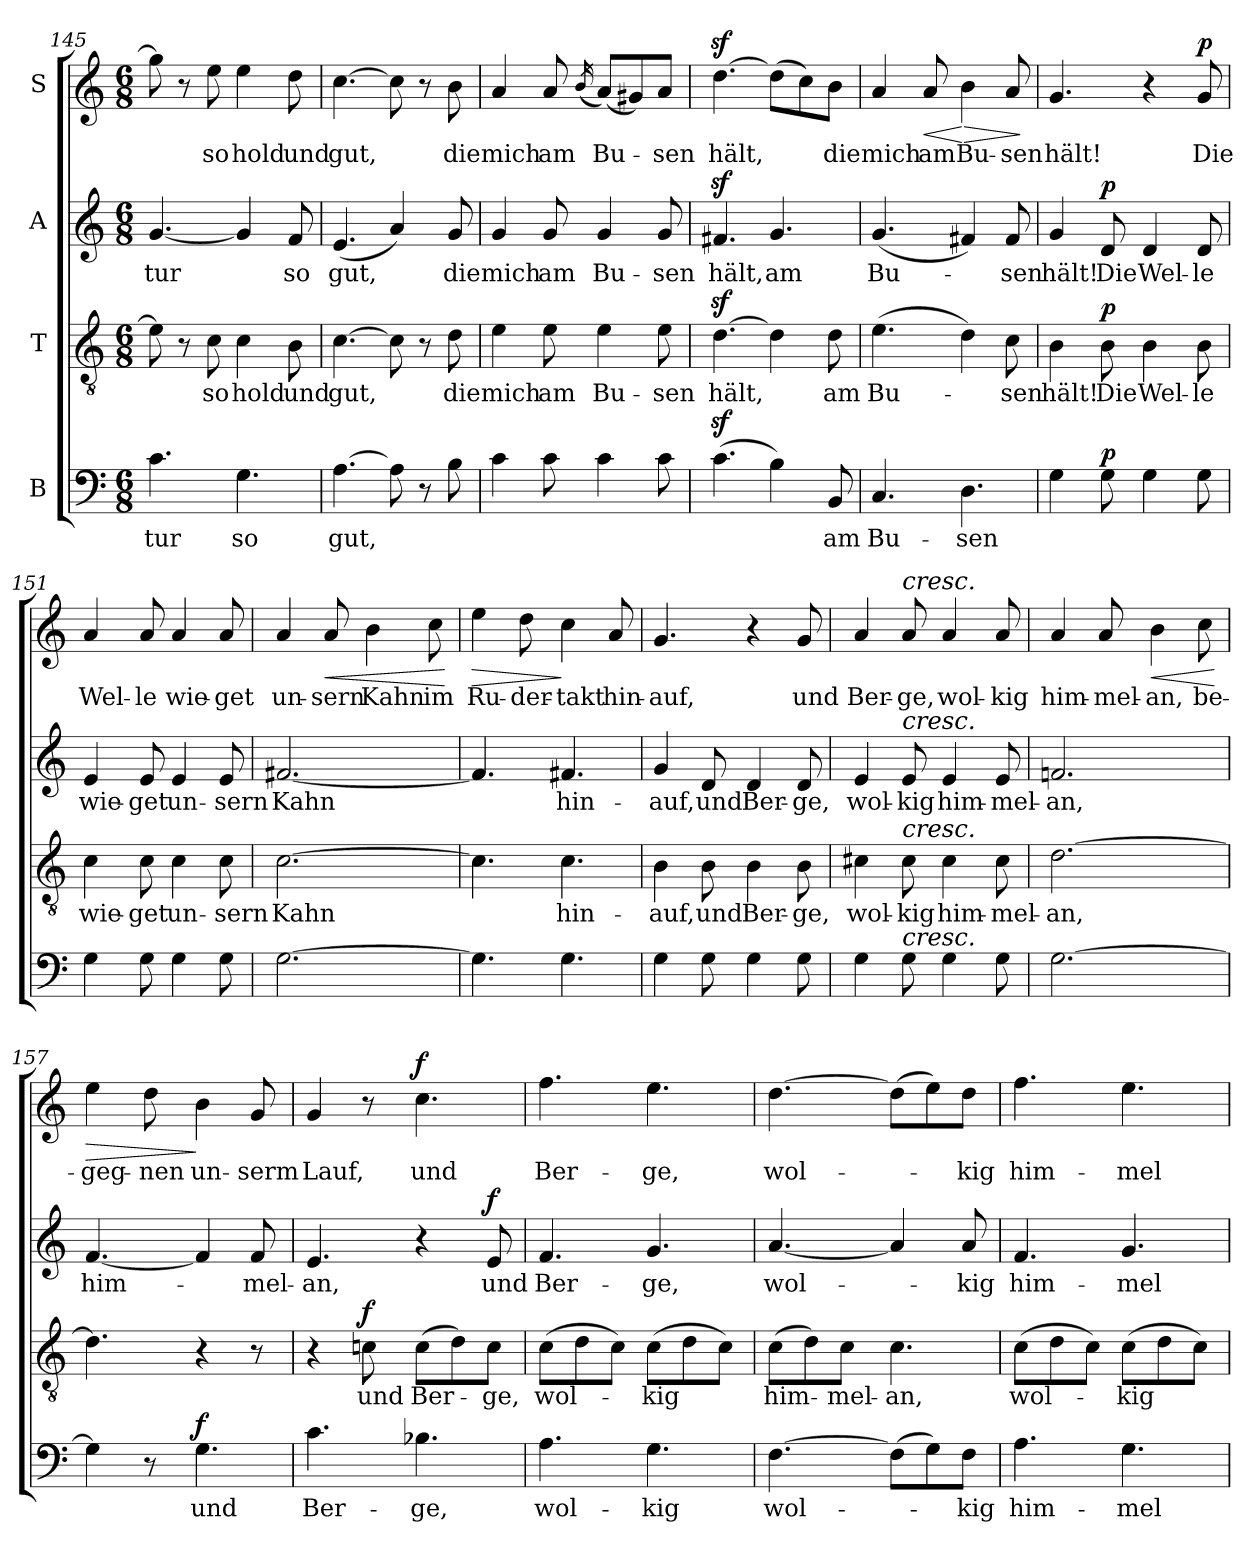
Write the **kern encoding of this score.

**kern	**text	**dynam	**kern	**text	**dynam	**kern	**text	**dynam	**kern	**text	**dynam
*part4	*part4	*part4	*part3	*part3	*part3	*part2	*part2	*part2	*part1	*part1	*part1
*staff4	*staff4	*staff4	*staff3	*staff3	*staff3	*staff2	*staff2	*staff2	*staff1	*staff1	*staff1
*I"B	*	*	*I"T	*	*	*I"A	*	*	*I"S	*	*
!!LO:LB:g=z
*clefF4	*	*	*clefGv2	*	*	*clefG2	*	*	*clefG2	*	*
*k[]	*	*	*k[]	*	*	*k[]	*	*	*k[]	*	*
*M6/8	*	*	*M6/8	*	*	*M6/8	*	*	*M6/8	*	*
=145	=145	=145	=145	=145	=145	=145	=145	=145	=145	=145	=145
!	!LO:LY:b	!	!	!	!	!	!LO:LY:b	!	!	!	!
4.c\	-tur	.	8e\]	.	.	[4.g/	-tur	.	8gg\]	.	.
.	.	.	8r	.	.	.	.	.	8r	.	.
!	!	!	!	!LO:LY:b	!	!	!	!	!	!LO:LY:b	!
.	.	.	8c\	so	.	.	.	.	8ee\	so	.
!	!LO:LY:b	!	!	!LO:LY:b	!	!	!	!	!	!LO:LY:b	!
4.G\	so	.	4c\	hold	.	4g/]	.	.	4ee\	hold	.
!	!	!	!	!LO:LY:b	!	!	!LO:LY:b	!	!	!LO:LY:b	!
.	.	.	8B\	und	.	8f/	so	.	8dd\	und	.
=146	=146	=146	=146	=146	=146	=146	=146	=146	=146	=146	=146
!	!LO:LY:b	!	!	!LO:LY:b	!	!	!LO:LY:b	!	!	!LO:LY:b	!
[4.A\	gut,	.	[4.c\	gut,	.	(<4.e/	gut,	.	[4.cc\	gut,	.
8A\]	.	.	8c\]	.	.	4a/)	.	.	8cc\]	.	.
8r	.	.	8r	.	.	.	.	.	8r	.	.
!	!	!	!	!LO:LY:b	!	!	!LO:LY:b	!	!	!LO:LY:b	!
8B\	.	.	8d\	die	.	8g/	die	.	8b\	die	.
=147	=147	=147	=147	=147	=147	=147	=147	=147	=147	=147	=147
!	!	!	!	!LO:LY:b	!	!	!LO:LY:b	!	!	!LO:LY:b	!
4c\	.	.	4e\	mich	.	4g/	mich	.	4a/	mich	.
!	!	!	!	!LO:LY:b	!	!	!LO:LY:b	!	!	!LO:LY:b	!
8c\	.	.	8e\	am	.	8g/	am	.	8a/	am	.
.	.	.	.	.	.	.	.	.	(<16qb/	.	.
!	!	!	!	!LO:LY:b	!	!	!LO:LY:b	!	!	!LO:LY:b	!
4c\	.	.	4e\	Bu-	.	4g/	Bu-	.	(<8a/L)	Bu-	.
.	.	.	.	.	.	.	.	.	8g#X/)	.	.
!	!	!	!	!LO:LY:b	!	!	!LO:LY:b	!	!	!LO:LY:b	!
8c\	.	.	8e\	-sen	.	8g/	-sen	.	8a/J	-sen	.
=148	=148	=148	=148	=148	=148	=148	=148	=148	=148	=148	=148
!	!	!	!	!LO:LY:b	!	!	!LO:LY:b	!	!	!LO:LY:b	!
(>4.cz<\	.	.	[4.dz<\	hält,	.	4.f#Xz</	hält,	.	[4.ddz<\	hält,	.
!	!	!	!	!	!	!	!LO:LY:b	!	!	!	!
4B\)	.	.	4d\]	.	.	4.g/	am	.	(>8dd\L]	.	.
.	.	.	.	.	.	.	.	.	8cc\)	.	.
!	!LO:LY:b	!	!	!LO:LY:b	!	!	!	!	!	!LO:LY:b	!
8BB/	am	.	8d\	am	.	.	.	.	8b\J	die	.
=149	=149	=149	=149	=149	=149	=149	=149	=149	=149	=149	=149
!	!LO:LY:b	!	!	!LO:LY:b	!	!	!LO:LY:b	!	!	!LO:LY:b	!
4.C/	Bu-	.	(>4.e\	Bu-	.	(<4.g/	Bu-	.	4a/	mich	.
!	!	!	!	!	!	!	!	!	!	!LO:LY:b	!LO:HP:b
.	.	.	.	.	.	.	.	.	8a/	am	<
!	!LO:LY:b	!	!	!	!	!	!	!	!	!LO:LY:b	!LO:HP:n=1:b
4.D\	-sen	.	4d\)	.	.	4f#X/)	.	.	4b\	Bu-	[ >
!	!	!	!	!LO:LY:b	!	!	!LO:LY:b	!	!	!LO:LY:b	!
.	.	.	8c\	-sen	.	8f#/	-sen	.	8a/	-sen	.
.	.	.	.	.	.	.	.	.	.	.	]
!!LO:LB:g=z
=150	=150	=150	=150	=150	=150	=150	=150	=150	=150	=150	=150
!	!	!	!	!LO:LY:b	!	!	!LO:LY:b	!	!	!LO:LY:b	!
4G\	.	.	4B\	hält!	.	4g/	hält!	.	4.g/	hält!	.
!	!	!LO:DY:b	!	!LO:LY:b	!LO:DY:b	!	!LO:LY:b	!LO:DY:b	!	!	!
8G\	.	p	8B\	Die	p	8d/	Die	p	.	.	.
!	!	!	!	!LO:LY:b	!	!	!LO:LY:b	!	!	!	!
4G\	.	.	4B\	Wel-	.	4d/	Wel-	.	4r	.	.
!	!	!	!	!LO:LY:b	!	!	!LO:LY:b	!	!	!LO:LY:b	!LO:DY:b
8G\	.	.	8B\	-le	.	8d/	-le	.	8g/	Die	p
=151	=151	=151	=151	=151	=151	=151	=151	=151	=151	=151	=151
!	!	!	!	!LO:LY:b	!	!	!LO:LY:b	!	!	!LO:LY:b	!
4G\	.	.	4c\	wie-	.	4e/	wie-	.	4a/	Wel-	.
!	!	!	!	!LO:LY:b	!	!	!LO:LY:b	!	!	!LO:LY:b	!
8G\	.	.	8c\	-get	.	8e/	-get	.	8a/	-le	.
!	!	!	!	!LO:LY:b	!	!	!LO:LY:b	!	!	!LO:LY:b	!
4G\	.	.	4c\	un-	.	4e/	un-	.	4a/	wie-	.
!	!	!	!	!LO:LY:b	!	!	!LO:LY:b	!	!	!LO:LY:b	!
8G\	.	.	8c\	-sern	.	8e/	-sern	.	8a/	-get	.
=152	=152	=152	=152	=152	=152	=152	=152	=152	=152	=152	=152
!	!	!	!	!LO:LY:b	!	!	!LO:LY:b	!	!	!LO:LY:b	!
[2.G\	.	.	[2.c\	Kahn	.	[2.f#X/	Kahn	.	4a/	un-	.
!	!	!	!	!	!	!	!	!	!	!LO:LY:b	!LO:HP:b
.	.	.	.	.	.	.	.	.	8a/	-sern	<
!	!	!	!	!	!	!	!	!	!	!LO:LY:b	!
.	.	.	.	.	.	.	.	.	4b\	Kahn	.
!	!	!	!	!	!	!	!	!	!	!LO:LY:b	!
.	.	.	.	.	.	.	.	.	8cc\	im	.
.	.	.	.	.	.	.	.	.	.	.	[
=153	=153	=153	=153	=153	=153	=153	=153	=153	=153	=153	=153
!	!	!	!	!	!	!	!	!	!	!LO:LY:b	!LO:HP:b
4.G\]	.	.	4.c\]	.	.	4.f#/]	.	.	4ee\	Ru-	>
!	!	!	!	!	!	!	!	!	!	!LO:LY:b	!
.	.	.	.	.	.	.	.	.	8dd\	-der-	.
!	!	!	!	!LO:LY:b	!	!	!LO:LY:b	!	!	!LO:LY:b	!
4.G\	.	.	4.c\	hin-	.	4.f#X/	hin-	.	4cc\	-takt	]
!	!	!	!	!	!	!	!	!	!	!LO:LY:b	!
.	.	.	.	.	.	.	.	.	8a/	hin-	.
=154	=154	=154	=154	=154	=154	=154	=154	=154	=154	=154	=154
!	!	!	!	!LO:LY:b	!	!	!LO:LY:b	!	!	!LO:LY:b	!
4G\	.	.	4B\	-auf,	.	4g/	-auf,	.	4.g/	-auf,	.
!	!	!	!	!LO:LY:b	!	!	!LO:LY:b	!	!	!	!
8G\	.	.	8B\	und	.	8d/	und	.	.	.	.
!	!	!	!	!LO:LY:b	!	!	!LO:LY:b	!	!	!	!
4G\	.	.	4B\	Ber-	.	4d/	Ber-	.	4r	.	.
!	!	!	!	!LO:LY:b	!	!	!LO:LY:b	!	!	!LO:LY:b	!
8G\	.	.	8B\	-ge,	.	8d/	-ge,	.	8g/	und	.
!!LO:PB:g=z
=155	=155	=155	=155	=155	=155	=155	=155	=155	=155	=155	=155
!	!	!	!	!LO:LY:b	!	!	!LO:LY:b	!	!	!LO:LY:b	!
4G\	.	.	4c#X\	wol-	.	4e/	wol-	.	4a/	Ber-	.
!	!	!	!	!	!	!	!	!	!LO:TX:a:i:t=cresc.	!	!
!	!	!	!	!	!	!LO:TX:a:i:t=cresc.	!	!	!	!	!
!	!	!	!LO:TX:a:i:t=cresc.	!	!	!	!	!	!	!	!
!LO:TX:a:i:t=cresc.	!	!	!	!	!	!	!	!	!	!	!
!	!	!	!	!LO:LY:b	!	!	!LO:LY:b	!	!	!LO:LY:b	!
8G\	.	.	8c#\	-kig	.	8e/	-kig	.	8a/	-ge,	.
!	!	!	!	!LO:LY:b	!	!	!LO:LY:b	!	!	!LO:LY:b	!
4G\	.	.	4c#\	him-	.	4e/	him-	.	4a/	wol-	.
!	!	!	!	!LO:LY:b	!	!	!LO:LY:b	!	!	!LO:LY:b	!
8G\	.	.	8c#\	-mel-	.	8e/	-mel-	.	8a/	-kig	.
=156	=156	=156	=156	=156	=156	=156	=156	=156	=156	=156	=156
!	!	!	!	!LO:LY:b	!	!	!LO:LY:b	!	!	!LO:LY:b	!
[2.G\	.	.	[2.d\	-an,	.	2.fn/	-an,	.	4a/	him-	.
!	!	!	!	!	!	!	!	!	!	!LO:LY:b	!
.	.	.	.	.	.	.	.	.	8a/	-mel-	.
!	!	!	!	!	!	!	!	!	!	!LO:LY:b	!LO:HP:b
.	.	.	.	.	.	.	.	.	4b\	-an,	<
!	!	!	!	!	!	!	!	!	!	!LO:LY:b	!
.	.	.	.	.	.	.	.	.	8cc\	be-	.
.	.	.	.	.	.	.	.	.	.	.	[
=157	=157	=157	=157	=157	=157	=157	=157	=157	=157	=157	=157
!	!	!	!	!	!	!	!LO:LY:b	!	!	!LO:LY:b	!LO:HP:b
4G\]	.	.	4.d\]	.	.	[4.f/	him-	.	4ee\	-geg-	>
!	!	!	!	!	!	!	!	!	!	!LO:LY:b	!
8r	.	.	.	.	.	.	.	.	8dd\	-nen	.
!	!LO:LY:b	!LO:DY:b	!	!	!	!	!	!	!	!LO:LY:b	!
4.G\	und	f	4r	.	.	4f/]	.	.	4b\	un-	]
!	!	!	!	!	!	!	!LO:LY:b	!	!	!LO:LY:b	!
.	.	.	8r	.	.	8f/	-mel-	.	8g/	-serm	.
=158	=158	=158	=158	=158	=158	=158	=158	=158	=158	=158	=158
!	!LO:LY:b	!	!	!	!	!	!LO:LY:b	!	!	!LO:LY:b	!
4.c\	Ber-	.	4r	.	.	4.e/	­an,	.	4g/	Lauf,	.
!	!	!	!	!LO:LY:b	!LO:DY:b	!	!	!	!	!	!
.	.	.	8cn\	und	f	.	.	.	8r	.	.
!	!LO:LY:b	!	!	!LO:LY:b	!	!	!	!	!	!LO:LY:b	!LO:DY:b
4.B-X\	-ge,	.	(>8c\L	Ber-	.	4r	.	.	4.cc\	und	f
.	.	.	8d\)	.	.	.	.	.	.	.	.
!	!	!	!	!LO:LY:b	!	!	!LO:LY:b	!LO:DY:b	!	!	!
.	.	.	8c\J	-ge,	.	8e/	und	f	.	.	.
=159	=159	=159	=159	=159	=159	=159	=159	=159	=159	=159	=159
!	!LO:LY:b	!	!	!LO:LY:b	!	!	!LO:LY:b	!	!	!LO:LY:b	!
4.A\	wol-	.	(>8c\L	wol-	.	4.f/	Ber-	.	4.ff\	Ber-	.
.	.	.	8d\	.	.	.	.	.	.	.	.
.	.	.	8c\J)	.	.	.	.	.	.	.	.
!	!LO:LY:b	!	!	!LO:LY:b	!	!	!LO:LY:b	!	!	!LO:LY:b	!
4.G\	-kig	.	(>8c\L	-kig	.	4.g/	-ge,	.	4.ee\	-ge,	.
.	.	.	8d\	.	.	.	.	.	.	.	.
.	.	.	8c\J)	.	.	.	.	.	.	.	.
!!LO:LB:g=z
=160	=160	=160	=160	=160	=160	=160	=160	=160	=160	=160	=160
!	!LO:LY:b	!	!	!LO:LY:b	!	!	!LO:LY:b	!	!	!LO:LY:b	!
[4.F\	wol-	.	(>8c\L	him-	.	[4.a/	wol-	.	[4.dd\	wol-	.
.	.	.	8d\)	.	.	.	.	.	.	.	.
!	!	!	!	!LO:LY:b	!	!	!	!	!	!	!
.	.	.	8c\J	-mel-	.	.	.	.	.	.	.
!	!	!	!	!LO:LY:b	!	!	!	!	!	!	!
(>8F\L]	.	.	4.c\	-an,	.	4a/]	.	.	(>8dd\L]	.	.
8G\)	.	.	.	.	.	.	.	.	8ee\)	.	.
!	!LO:LY:b	!	!	!	!	!	!LO:LY:b	!	!	!LO:LY:b	!
8F\J	-kig	.	.	.	.	8a/	-kig	.	8dd\J	-kig	.
=161	=161	=161	=161	=161	=161	=161	=161	=161	=161	=161	=161
!	!LO:LY:b	!	!	!LO:LY:b	!	!	!LO:LY:b	!	!	!LO:LY:b	!
4.A\	him-	.	(>8c\L	wol-	.	4.f/	him-	.	4.ff\	him-	.
.	.	.	8d\	.	.	.	.	.	.	.	.
.	.	.	8c\J)	.	.	.	.	.	.	.	.
!	!LO:LY:b	!	!	!LO:LY:b	!	!	!LO:LY:b	!	!	!LO:LY:b	!
4.G\	-mel-	.	(>8c\L	-kig	.	4.g/	-mel-	.	4.ee\	-mel-	.
.	.	.	8d\	.	.	.	.	.	.	.	.
.	.	.	8c\J)	.	.	.	.	.	.	.	.
=	=	=	=	=	=	=	=	=	=	=	=
*-	*-	*-	*-	*-	*-	*-	*-	*-	*-	*-	*-
